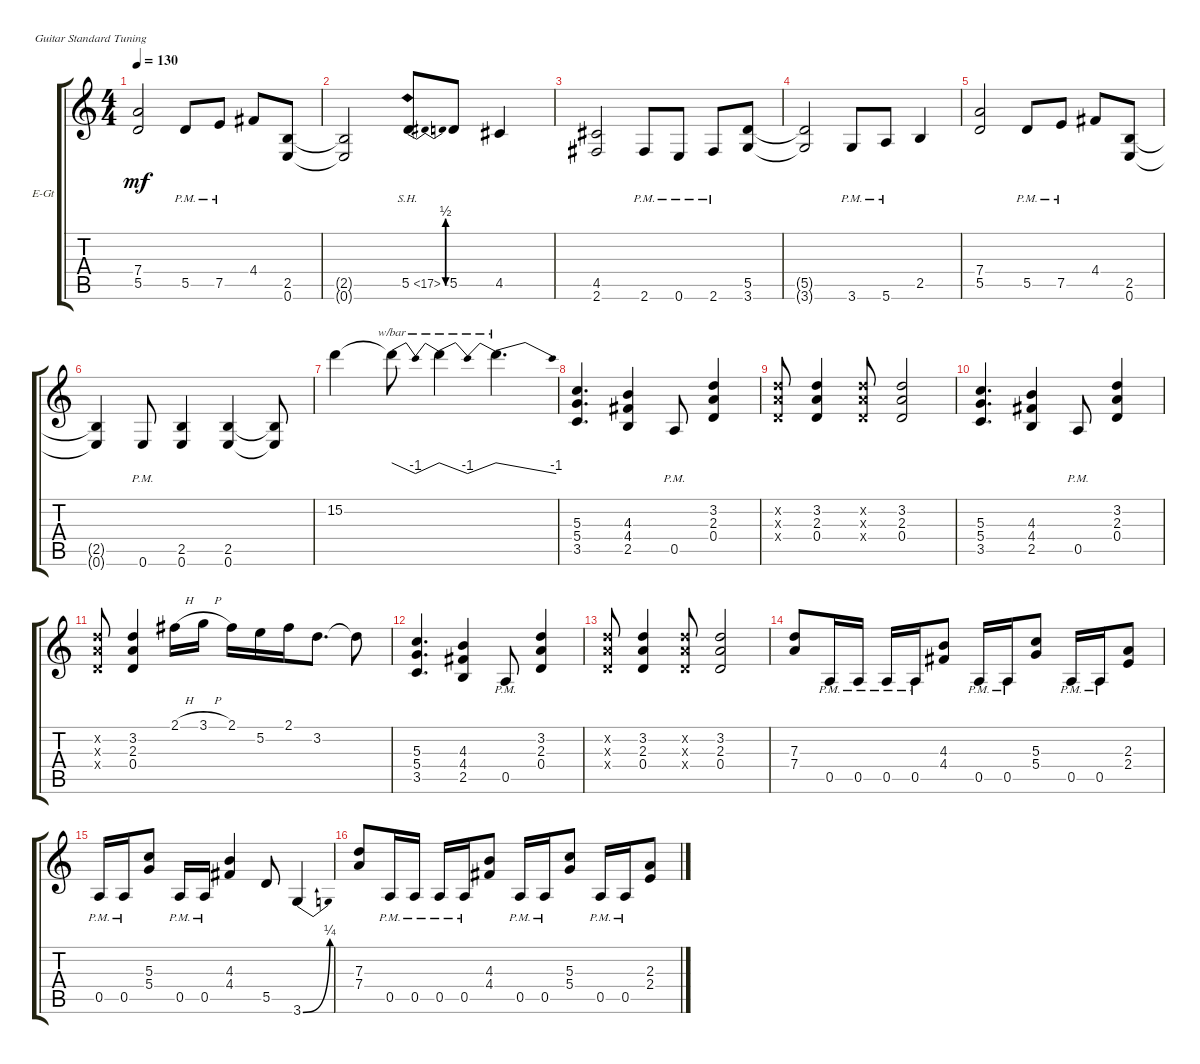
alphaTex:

\defaultSystemsLayout 4
\bracketExtendMode groupsimilarinstruments
\firstSystemTrackNameOrientation horizontal
\otherSystemsTrackNameOrientation horizontal
\track ("Electric Guitar" "E-Gt") {instrument distortionguitar}
\staff {score tabs}
\tuning (E4 B3 G3 D3 A2 E2)
\ts (4 4)
\tempo 130
\clef g2
\ks c
(5.5 7.4).2{dy mf} 5.5{pm}.8 7.5{pm}.8 4.4.8 (0.6 2.5).8 |
(0.6{t} 2.5{t}).2 5.5{be (bendrelease 0 0 25.8 2 35.4 2 58.8 0) sh 12}.8 5.5.8 4.5.4 |
(2.6 4.5).2 2.6{pm}.8 0.6{pm}.8 2.6{pm}.8 (5.5 3.6).8 |
(3.6{t} 5.5{t}).2 3.6{pm}.8 5.6{pm}.8 2.5.4 |
(5.5 7.4).2 5.5{pm}.8 7.5{pm}.8 4.4.8 (0.6 2.5).8 |
(0.6{t} 2.5{t}).4 0.6{pm}.8 (0.6 2.5).4 (0.6 2.5).4 (0.6{t} 2.5{t}).8 |
15.2.4 15.2{t}.8{tbe (dip default 0 0 15 -4 30 0)} 15.2{t}.4{tbe (dip default 0 0 15 -4 30 0)} 15.2{t}.4{d tbe (dive default 0 0 45 -4)} |
(5.4 5.3 3.5).4{d} (2.5 4.4 4.3).4 0.5{pm}.8 (0.4 2.3 3.2).4 |
(0.4{x} 2.3{x} 3.2{x}).8 (0.4 2.3 3.2).4 (0.4{x} 2.3{x} 3.2{x}).8 (0.4 2.3 3.2).2 |
(5.4 5.3 3.5).4{d} (2.5 4.4 4.3).4 0.5{pm}.8 (0.4 2.3 3.2).4 |
(0.4{x} 2.3{x} 3.2{x}).8 (0.4 2.3 3.2).4 2.1{h}.16 3.1{h}.16 2.1.16 5.2.16 2.1.16 3.2.8{d} 3.2{t}.8 |
(5.4 5.3 3.5).4{d} (2.5 4.4 4.3).4 0.5{pm}.8 (0.4 2.3 3.2).4 |
(0.4{x} 2.3{x} 3.2{x}).8 (0.4 2.3 3.2).4 (0.4{x} 2.3{x} 3.2{x}).8 (0.4 2.3 3.2).2 |
(7.4 7.3).8 0.5{pm}.16 0.5{pm}.16 0.5{pm}.16 0.5{pm}.16 (4.4 4.3).8 0.5{pm}.16 0.5{pm}.16 (5.4 5.3).8 0.5{pm}.16 0.5{pm}.16 (2.4 2.3).8 |
0.5{pm}.16 0.5{pm}.16 (5.4 5.3).8 0.5{pm}.16 0.5{pm}.16 (4.4 4.3).4 5.5.8 3.6{be (bend 0 0 57 1)}.4 |
(7.4 7.3).8 0.5{pm}.16 0.5{pm}.16 0.5{pm}.16 0.5{pm}.16 (4.4 4.3).8 0.5{pm}.16 0.5{pm}.16 (5.4 5.3).8 0.5{pm}.16 0.5{pm}.16 (2.4 2.3).8
